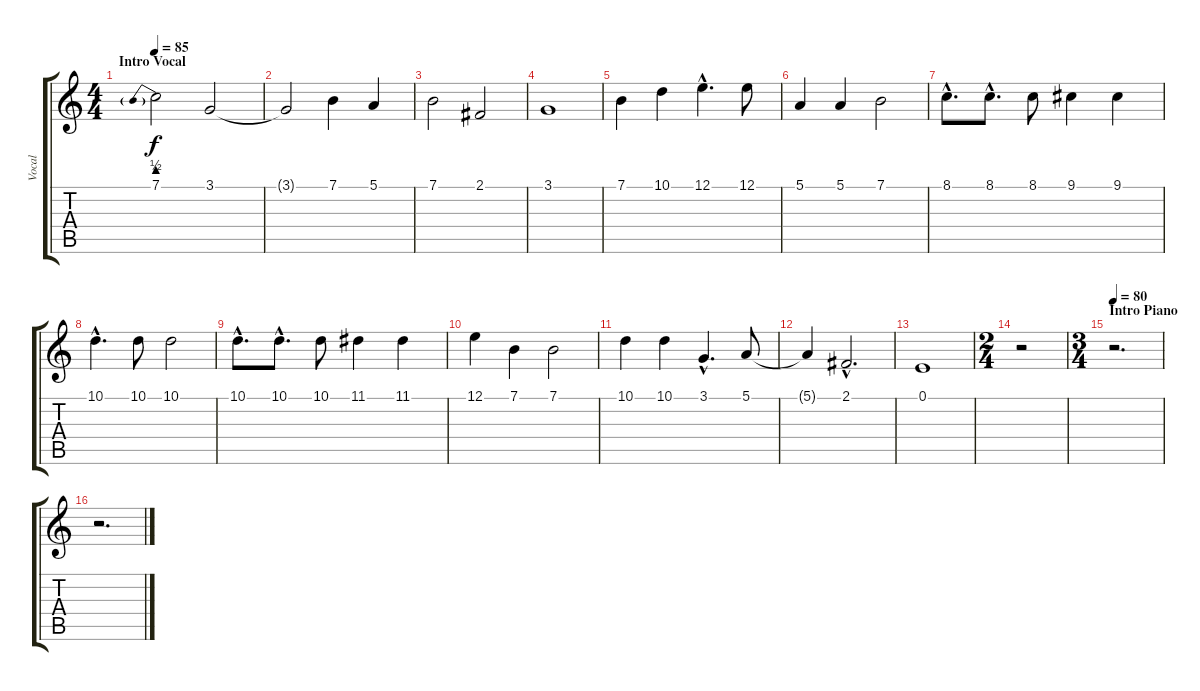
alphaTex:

\track ("Vocal" "Vocal") {instrument lead6voice}
\staff {score tabs}
\tuning (E4 B3 G3 D3 A2 E2) {hide}
\ts (4 4)
\section ("" "Intro Vocal")
\tempo 85
\tempo 110
\tempo 85
\clef g2
\ks c
7.1{be (prebend 0 2 60 2)}.2{dy f instrument lead6voice} 3.1.2 |
3.1{t}.2 7.1.4 5.1.4 |
7.1.2 2.1.2 |
3.1.1 |
7.1.4 10.1.4 12.1{hac}.4{d} 12.1.8 |
5.1.4 5.1.4 7.1.2 |
8.1{hac}.8{d} 8.1{hac}.8{d} 8.1.8 9.1.4 9.1.4 |
10.1{hac}.4{d} 10.1.8 10.1.2 |
10.1{hac}.8{d} 10.1{hac}.8{d} 10.1.8 11.1.4 11.1.4 |
12.1.4 7.1.4 7.1.2 |
10.1.4 10.1.4 3.1{hac}.4{d} 5.1.8 |
5.1{t}.4 2.1{hac}.2{d} |
0.1.1 |
\ts (2 4)
r.2 |
\ts (3 4)
\section ("" "Intro Piano")
\tempo 80
r.2{d} |
r.2{d}
